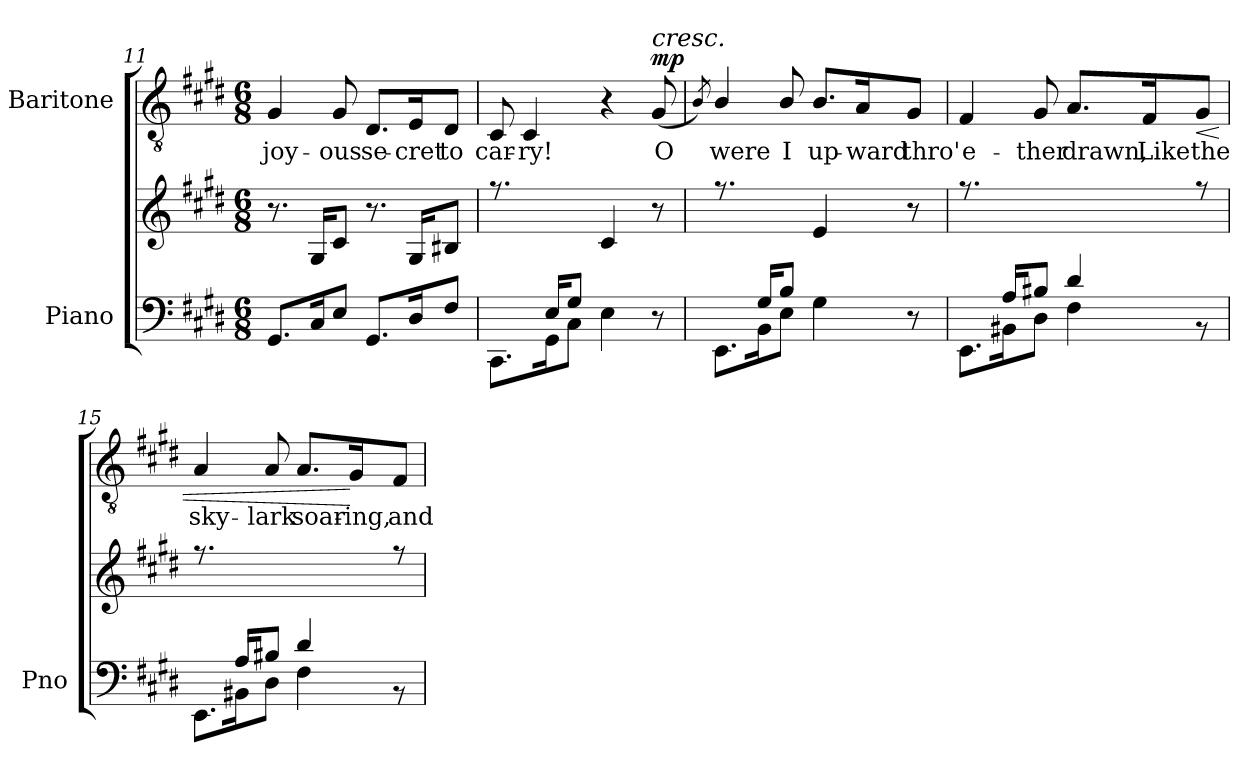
**kern	**kern	**kern	**text	**dynam
*part2	*part2	*part1	*part1	*part1
*staff3	*staff2	*staff1	*staff1	*staff1
*I"Piano	*	*I"Baritone	*	*
*I'Pno	*	*	*	*
*clefF4	*clefG2	*clefGv2	*	*
*k[f#c#g#d#]	*k[f#c#g#d#]	*k[f#c#g#d#]	*	*
*M6/8	*M6/8	*M6/8	*	*
=11	=11	=11	=11	=11
!	!	!	!LO:LY:b	!
8.GG#/L	8.r	4G#/	joy-	.
16C#/K	16G#/KL	.	.	.
!	!	!	!LO:LY:b	!
8E/J	8c#/J	8G#/	-ous	.
!	!	!	!LO:LY:b	!
8.GG#/L	8.r	8.D#/L	se-	.
!	!	!	!LO:LY:b	!
16D#/K	16G#/KL	16E/K	-cret	.
!	!	!	!LO:LY:b	!
8F#/J	8B#X/J	8D#/J	to	.
!!LO:LB:g=z
=12	=12	=12	=12	=12
*^	*	*	*	*
!	!	!	!	!LO:LY:b	!
8.ryy	8.CC#\L	8.rff	8C#/	car-	.
!	!	!	!	!LO:LY:b	!
.	.	.	4C#/	-ry!	.
16E/KL	16GG#\K	8.ryy	.	.	.
8G#/J	8C#\J	.	.	.	.
4.ryy	4E\	4c#/	4r	.	.
!	!	!	!LO:TX:a:i:t=cresc.	!	!
!	!	!	!	!LO:LY:b	!LO:DY:a
.	8r	8r	(<8G#/	O	mp
=13	=13	=13	=13	=13	=13
.	.	.	8qB/)	.	.
!	!	!	!	!LO:LY:b	!
8.ryy	8.EE\L	8.rff	4B/	were	.
16G#/KL	16BB\K	8.ryy	.	.	.
!	!	!	!	!LO:LY:b	!
8B/J	8E\J	.	8B/	I	.
!	!	!	!	!LO:LY:b	!
4.ryy	4G#\	4e/	8.B/L	up-	.
!	!	!	!	!LO:LY:b	!
.	.	.	16A/K	-ward	.
!	!	!	!	!LO:LY:b	!
.	8r	8r	8G#/J	thro'	.
=14	=14	=14	=14	=14	=14
!	!	!	!	!LO:LY:b	!
8.ryy	8.EE\L	8.rff	4F#/	e-	.
16A/KL	16BB#X\K	4..ryy	.	.	.
!	!	!	!	!LO:LY:b	!
8B#X/J	8D#\J	.	8G#/	-ther	.
!	!	!	!	!LO:LY:b	!
4d#/	4F#\	.	8.A/L	drawn,	.
!	!	!	!	!LO:LY:b	!
.	.	.	16F#/K	Like	.
!	!	!	!	!LO:LY:b	!LO:HP:b
8ryy	8rBB	8rff	8G#/J	the	<
!!LO:LB:g=z
=15	=15	=15	=15	=15	=15
!	!	!	!	!LO:LY:b	!
8.ryy	8.EE\L	8.rff	4A/	sky-	.
16A/KL	16BB#X\K	4..ryy	.	.	.
!	!	!	!	!LO:LY:b	!
8B#X/J	8D#\J	.	8A/	-lark	.
!	!	!	!	!LO:LY:b	!
4d#/	4F#\	.	8.A/L	soar-	.
!	!	!	!	!LO:LY:b	!
.	.	.	16G#/K	-ing,	[
!	!	!	!	!LO:LY:b	!
8ryy	8rBB	8rff	8F#/J	and	.
*v	*v	*	*	*	*
=	=	=	=	=
*-	*-	*-	*-	*-
